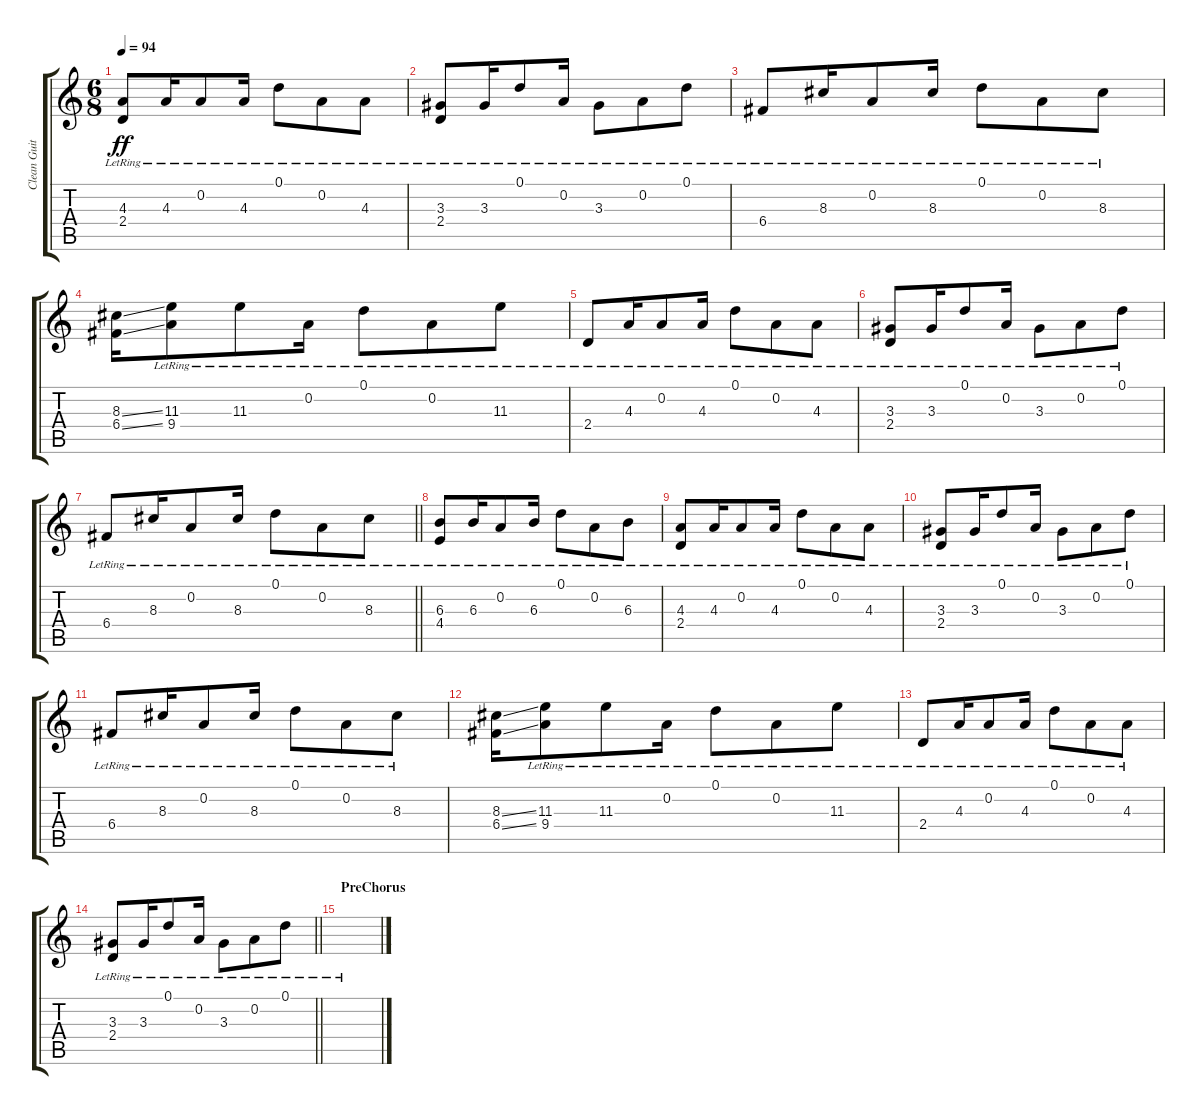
\track ("Clean Guitar" "Clean Guit") {instrument electricguitarclean}
\staff {score tabs}
\tuning (D4 A3 F3 C3 G2 C2) {hide}
\ts (6 8)
\tempo 94
\clef g2
\ks c
(4.3 2.4{lr}).8{dy ff} 4.3{lr}.16 0.2{lr}.8 4.3{lr}.16 0.1{lr}.8 0.2{lr}.8 4.3{lr}.8 |
(3.3{lr} 2.4).8 3.3{lr}.16 0.1{lr}.8 0.2{lr}.16 3.3{lr}.8 0.2{lr}.8 0.1{lr}.8 |
6.4{lr}.8 8.3{lr}.16 0.2{lr}.8 8.3{lr}.16 0.1{lr}.8 0.2{lr}.8 8.3{lr}.8 |
(8.3{ss} 6.4{ss}).16 (11.3 9.4{lr}).8 11.3{lr}.8 0.2{lr}.16 0.1{lr}.8 0.2{lr}.8 11.3{lr}.8 |
2.4{lr}.8 4.3{lr}.16 0.2{lr}.8 4.3{lr}.16 0.1{lr}.8 0.2{lr}.8 4.3{lr}.8 |
(3.3{lr} 2.4).8 3.3{lr}.16 0.1{lr}.8 0.2{lr}.16 3.3{lr}.8 0.2{lr}.8 0.1{lr}.8 |
\barLineRight lightlight
6.4{lr}.8 8.3{lr}.16 0.2{lr}.8 8.3{lr}.16 0.1{lr}.8 0.2{lr}.8 8.3{lr}.8 |
(6.3 4.4{lr}).8 6.3{lr}.16 0.2{lr}.8 6.3{lr}.16 0.1{lr}.8 0.2{lr}.8 6.3{lr}.8 |
(4.3 2.4{lr}).8 4.3{lr}.16 0.2{lr}.8 4.3{lr}.16 0.1{lr}.8 0.2{lr}.8 4.3{lr}.8 |
(3.3{lr} 2.4).8 3.3{lr}.16 0.1{lr}.8 0.2{lr}.16 3.3{lr}.8 0.2{lr}.8 0.1{lr}.8 |
6.4{lr}.8 8.3{lr}.16 0.2{lr}.8 8.3{lr}.16 0.1{lr}.8 0.2{lr}.8 8.3{lr}.8 |
(8.3{ss} 6.4{ss}).16 (11.3 9.4{lr}).8 11.3{lr}.8 0.2{lr}.16 0.1{lr}.8 0.2{lr}.8 11.3{lr}.8 |
2.4{lr}.8 4.3{lr}.16 0.2{lr}.8 4.3{lr}.16 0.1{lr}.8 0.2{lr}.8 4.3{lr}.8 |
\barLineRight lightlight
(3.3{lr} 2.4).8 3.3{lr}.16 0.1{lr}.8 0.2{lr}.16 3.3{lr}.8 0.2{lr}.8 0.1{lr}.8 |
\section ("" "PreChorus")
